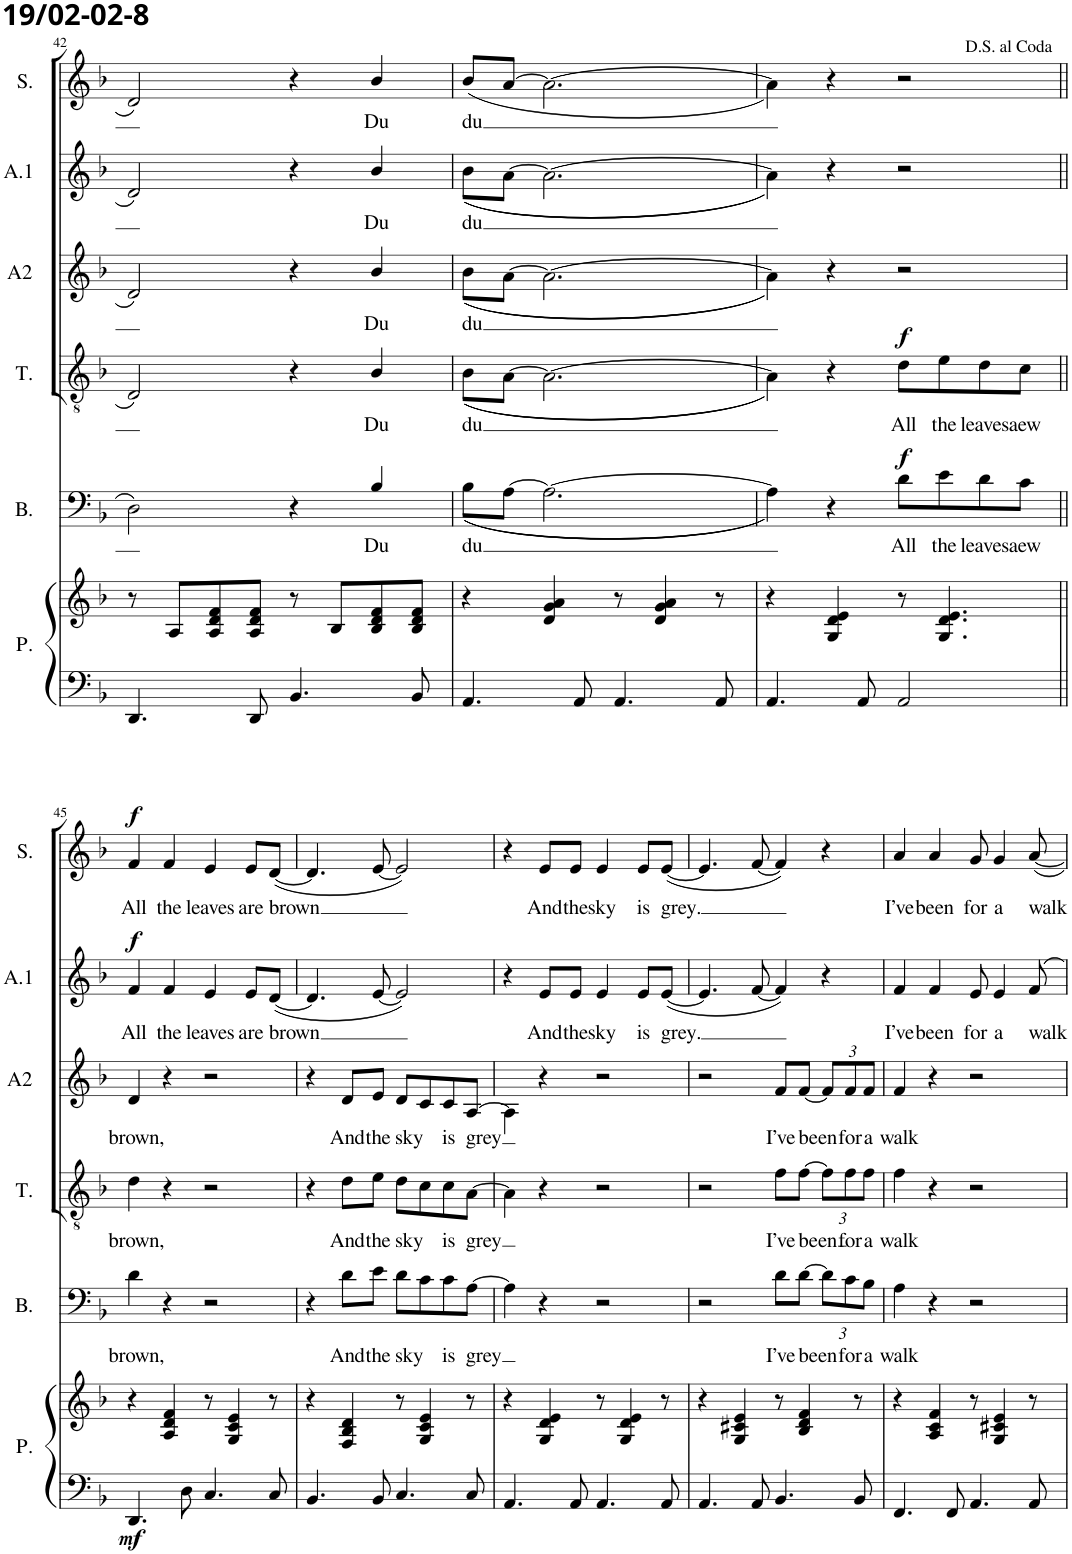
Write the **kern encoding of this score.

**kern	**kern	**dynam	**kern	**text	**dynam	**kern	**text	**dynam	**kern	**text	**kern	**text	**dynam	**kern	**text	**dynam
*part6	*part6	*part6	*part5	*part5	*part5	*part4	*part4	*part4	*part3	*part3	*part2	*part2	*part2	*part1	*part1	*part1
*staff7	*staff6	*staff6/7	*staff5	*staff5	*staff5	*staff4	*staff4	*staff4	*staff3	*staff3	*staff2	*staff2	*staff2	*staff1	*staff1	*staff1
*I"Piano	*	*	*I"Bas	*	*	*I"Tenor	*	*	*I"Alt 2	*	*I"Alt 1	*	*	*I"Sopraan	*	*
*I'P.	*	*	*I'B.	*	*	*I'T.	*	*	*I'A2	*	*I'A.1	*	*	*I'S.	*	*
!!LO:PB:g=z
*clefF4	*clefG2	*	*clefF4	*	*	*clefGv2	*	*	*clefG2	*	*clefG2	*	*	*clefG2	*	*
*	*	*	*	*	*	*	*	*	*	*	*	*	*	*Trd1c2	*	*
*k[b-]	*k[b-]	*	*k[b-]	*	*	*k[b-]	*	*	*k[b-]	*	*k[b-]	*	*	*k[b-]	*	*
*M2/2	*M2/2	*	*M2/2	*	*	*M2/2	*	*	*M2/2	*	*M2/2	*	*	*M2/2	*	*
*met(c|)	*met(c|)	*	*met(c|)	*	*	*met(c|)	*	*	*met(c|)	*	*met(c|)	*	*	*met(c|)	*	*
=42	=42	=42	=42	=42	=42	=42	=42	=42	=42	=42	=42	=42	=42	=42	=42	=42
4.DD/	8r	.	2D\	.	.	2D/	.	.	2d/	.	2d/	.	.	2d/	.	.
.	8A/L	.	.	.	.	.	.	.	.	.	.	.	.	.	.	.
.	8A/ 8d/ 8f/	.	.	.	.	.	.	.	.	.	.	.	.	.	.	.
8DD/	8A/ 8d/ 8f/J	.	.	.	.	.	.	.	.	.	.	.	.	.	.	.
4.BB-/	8r	.	4r	.	.	4r	.	.	4r	.	4r	.	.	4r	.	.
.	8B-/L	.	.	.	.	.	.	.	.	.	.	.	.	.	.	.
!	!	!	!	!LO:LY:b	!	!	!LO:LY:b	!	!	!LO:LY:b	!	!LO:LY:b	!	!	!LO:LY:b	!
.	8B-/ 8d/ 8f/	.	4B-/	Du	.	4B-/	Du	.	4b-/	Du	4b-/	Du	.	4b-/	Du	.
8BB-/	8B-/ 8d/ 8f/J	.	.	.	.	.	.	.	.	.	.	.	.	.	.	.
=43	=43	=43	=43	=43	=43	=43	=43	=43	=43	=43	=43	=43	=43	=43	=43	=43
!	!	!	!	!LO:LY:b	!	!	!LO:LY:b	!	!	!LO:LY:b	!	!LO:LY:b	!	!	!LO:LY:b	!
4.AA/	4r	.	(<(<8B-\L	du	.	(<(<8B-\L	du	.	(<(<8b-\L	du	(<(<8b-\L	du	.	(<8b-/L	du	.
.	.	.	[8A\J	.	.	[8A\J	.	.	[8a\J	.	[8a\J	.	.	[8a/J	.	.
.	4d/ 4g/ 4a/	.	2.A\_	.	.	2.A\_	.	.	2.a\_	.	2.a\_	.	.	2.a\_	.	.
8AA/	.	.	.	.	.	.	.	.	.	.	.	.	.	.	.	.
4.AA/	8r	.	.	.	.	.	.	.	.	.	.	.	.	.	.	.
.	4d/ 4g/ 4a/	.	.	.	.	.	.	.	.	.	.	.	.	.	.	.
8AA/	8r	.	.	.	.	.	.	.	.	.	.	.	.	.	.	.
=44	=44	=44	=44	=44	=44	=44	=44	=44	=44	=44	=44	=44	=44	=44	=44	=44
4.AA/	4r	.	4A\]))	.	.	4A\]))	.	.	4a\]))	.	4a\]))	.	.	4a\])	.	.
.	4G/ 4d/ 4e/	.	4r	.	.	4r	.	.	4r	.	4r	.	.	4r	.	.
8AA/	.	.	.	.	.	.	.	.	.	.	.	.	.	.	.	.
!	!	!	!	!LO:LY:b	!LO:DY:a	!	!LO:LY:b	!LO:DY:a	!	!	!	!	!	!	!	!
2AA/	8r	.	8d\L	All	f	8d\L	All	f	2r	.	2r	.	.	2r	.	.
!	!	!	!	!LO:LY:b	!	!	!LO:LY:b	!	!	!	!	!	!	!	!	!
.	4.G/ 4.d/ 4.e/	.	8e\	the	.	8e\	the	.	.	.	.	.	.	.	.	.
!	!	!	!	!LO:LY:b	!	!	!LO:LY:b	!	!	!	!	!	!	!	!	!
.	.	.	8d\	leaves	.	8d\	leaves	.	.	.	.	.	.	.	.	.
!	!	!	!	!LO:LY:b	!	!	!LO:LY:b	!	!	!	!	!	!	!	!	!
.	.	.	8c\J	aew	.	8c\J	aew	.	.	.	.	.	.	.	.	.
!	!	!	!	!	!	!	!	!	!	!	!	!	!	!LO:TX:a:t=<font size="10"/>D.S. al Coda	!	!
!!LO:LB:g=z
=45||	=45||	=45||	=45||	=45||	=45||	=45||	=45||	=45||	=45||	=45||	=45||	=45||	=45||	=45||	=45||	=45||
!	!	!LO:DY:b=2	!	!LO:LY:b	!	!	!LO:LY:b	!	!	!LO:LY:b	!	!LO:LY:b	!LO:DY:a	!	!LO:LY:b	!LO:DY:a
4.DD/	4r	mf	4d\	brown,	.	4d\	brown,	.	4d/	brown,	4f/	All	f	4f/	All	f
!	!	!	!	!	!	!	!	!	!	!	!	!LO:LY:b	!	!	!LO:LY:b	!
.	4A/ 4d/ 4f/	.	4r	.	.	4r	.	.	4r	.	4f/	the	.	4f/	the	.
8D\	.	.	.	.	.	.	.	.	.	.	.	.	.	.	.	.
!	!	!	!	!	!	!	!	!	!	!	!	!LO:LY:b	!	!	!LO:LY:b	!
4.C/	8r	.	2r	.	.	2r	.	.	2r	.	4e/	leaves	.	4e/	leaves	.
.	4G/ 4c/ 4e/	.	.	.	.	.	.	.	.	.	.	.	.	.	.	.
!	!	!	!	!	!	!	!	!	!	!	!	!LO:LY:b	!	!	!LO:LY:b	!
.	.	.	.	.	.	.	.	.	.	.	8e/L	are	.	8e/L	are	.
!	!	!	!	!	!	!	!	!	!	!	!	!LO:LY:b	!	!	!LO:LY:b	!
8C/	8r	.	.	.	.	.	.	.	.	.	([8d/J	brown	.	([8d/J	brown	.
=46	=46	=46	=46	=46	=46	=46	=46	=46	=46	=46	=46	=46	=46	=46	=46	=46
4.BB-/	4r	.	4r	.	.	4r	.	.	4r	.	4.d/]	.	.	4.d/]	.	.
!	!	!	!	!LO:LY:b	!	!	!LO:LY:b	!	!	!LO:LY:b	!	!	!	!	!	!
.	4F/ 4B-/ 4d/	.	8d\L	And	.	8d\L	And	.	8d/L	And	.	.	.	.	.	.
!	!	!	!	!LO:LY:b	!	!	!LO:LY:b	!	!	!LO:LY:b	!	!	!	!	!	!
8BB-/	.	.	8e\J	the	.	8e\J	the	.	8e/J	the	[8e/	.	.	[8e/	.	.
!	!	!	!	!LO:LY:b	!	!	!LO:LY:b	!	!	!LO:LY:b	!	!	!	!	!	!
4.C/	8r	.	8d\L	sky	.	8d\L	sky	.	8d/L	sky	2e/])	.	.	2e/])	.	.
.	4G/ 4c/ 4e/	.	8c\	.	.	8c\	.	.	8c/	.	.	.	.	.	.	.
!	!	!	!	!LO:LY:b	!	!	!LO:LY:b	!	!	!LO:LY:b	!	!	!	!	!	!
.	.	.	8c\	is	.	8c\	is	.	8c/	is	.	.	.	.	.	.
!	!	!	!	!LO:LY:b	!	!	!LO:LY:b	!	!	!LO:LY:b	!	!	!	!	!	!
8C/	8r	.	[8A\J	grey	.	[8A\J	grey	.	[8A/J	grey	.	.	.	.	.	.
=47	=47	=47	=47	=47	=47	=47	=47	=47	=47	=47	=47	=47	=47	=47	=47	=47
4.AA/	4r	.	4A\]	.	.	4A\]	.	.	4A\]	.	4r	.	.	4r	.	.
!	!	!	!	!	!	!	!	!	!	!	!	!LO:LY:b	!	!	!LO:LY:b	!
.	4G/ 4d/ 4e/	.	4r	.	.	4r	.	.	4r	.	8e/L	And	.	8e/L	And	.
!	!	!	!	!	!	!	!	!	!	!	!	!LO:LY:b	!	!	!LO:LY:b	!
8AA/	.	.	.	.	.	.	.	.	.	.	8e/J	the	.	8e/J	the	.
!	!	!	!	!	!	!	!	!	!	!	!	!LO:LY:b	!	!	!LO:LY:b	!
4.AA/	8r	.	2r	.	.	2r	.	.	2r	.	4e/	sky	.	4e/	sky	.
.	4G/ 4d/ 4e/	.	.	.	.	.	.	.	.	.	.	.	.	.	.	.
!	!	!	!	!	!	!	!	!	!	!	!	!LO:LY:b	!	!	!LO:LY:b	!
.	.	.	.	.	.	.	.	.	.	.	8e/L	is	.	8e/L	is	.
!	!	!	!	!	!	!	!	!	!	!	!	!LO:LY:b	!	!	!LO:LY:b	!
8AA/	8r	.	.	.	.	.	.	.	.	.	([8e/J	grey.	.	([8e/J	grey.	.
=48	=48	=48	=48	=48	=48	=48	=48	=48	=48	=48	=48	=48	=48	=48	=48	=48
4.AA/	4r	.	2r	.	.	2r	.	.	2r	.	4.e/]	.	.	4.e/]	.	.
.	4G/ 4c#X/ 4e/	.	.	.	.	.	.	.	.	.	.	.	.	.	.	.
8AA/	.	.	.	.	.	.	.	.	.	.	[8f/	.	.	[8f/	.	.
!	!	!	!	!LO:LY:b	!	!	!LO:LY:b	!	!	!LO:LY:b	!	!	!	!	!	!
4.BB-/	8r	.	8d\L	I’ve	.	8f\L	I’ve	.	8f/L	I’ve	4f/])	.	.	4f/])	.	.
!	!	!	!	!LO:LY:b	!	!	!LO:LY:b	!	!	!LO:LY:b	!	!	!	!	!	!
.	4B-/ 4d/ 4f/	.	[8d\J	been	.	[8f\J	been	.	[8f/J	been	.	.	.	.	.	.
*	*	*	*Xbrackettup	*	*	*Xbrackettup	*	*	*Xbrackettup	*	*	*	*	*	*	*
.	.	.	12d\L]	.	.	12f\L]	.	.	12f/L]	.	4r	.	.	4r	.	.
!	!	!	!	!LO:LY:b	!	!	!LO:LY:b	!	!	!LO:LY:b	!	!	!	!	!	!
.	.	.	12c\	for	.	12f\	for	.	12f/	for	.	.	.	.	.	.
8BB-/	8r	.	.	.	.	.	.	.	.	.	.	.	.	.	.	.
!	!	!	!	!LO:LY:b	!	!	!LO:LY:b	!	!	!LO:LY:b	!	!	!	!	!	!
.	.	.	12B-\J	a	.	12f\J	a	.	12f/J	a	.	.	.	.	.	.
=49	=49	=49	=49	=49	=49	=49	=49	=49	=49	=49	=49	=49	=49	=49	=49	=49
!	!	!	!	!LO:LY:b	!	!	!LO:LY:b	!	!	!LO:LY:b	!	!LO:LY:b	!	!	!LO:LY:b	!
4.FF/	4r	.	4A\	walk	.	4f\	walk	.	4f/	walk	4f/	I’ve	.	4a/	I’ve	.
!	!	!	!	!	!	!	!	!	!	!	!	!LO:LY:b	!	!	!LO:LY:b	!
.	4A/ 4c/ 4f/	.	4r	.	.	4r	.	.	4r	.	4f/	been	.	4a/	been	.
8FF/	.	.	.	.	.	.	.	.	.	.	.	.	.	.	.	.
!	!	!	!	!	!	!	!	!	!	!	!	!LO:LY:b	!	!	!LO:LY:b	!
4.AA/	8r	.	2r	.	.	2r	.	.	2r	.	8e/	for	.	8g/	for	.
!	!	!	!	!	!	!	!	!	!	!	!	!LO:LY:b	!	!	!LO:LY:b	!
.	4G/ 4c#X/ 4e/	.	.	.	.	.	.	.	.	.	4e/	a	.	4g/	a	.
!	!	!	!	!	!	!	!	!	!	!	!	!LO:LY:b	!	!	!LO:LY:b	!
8AA/	8r	.	.	.	.	.	.	.	.	.	8f/	walk	.	[8a/	walk	.
=	=	=	=	=	=	=	=	=	=	=	=	=	=	=	=	=
*-	*-	*-	*-	*-	*-	*-	*-	*-	*-	*-	*-	*-	*-	*-	*-	*-
